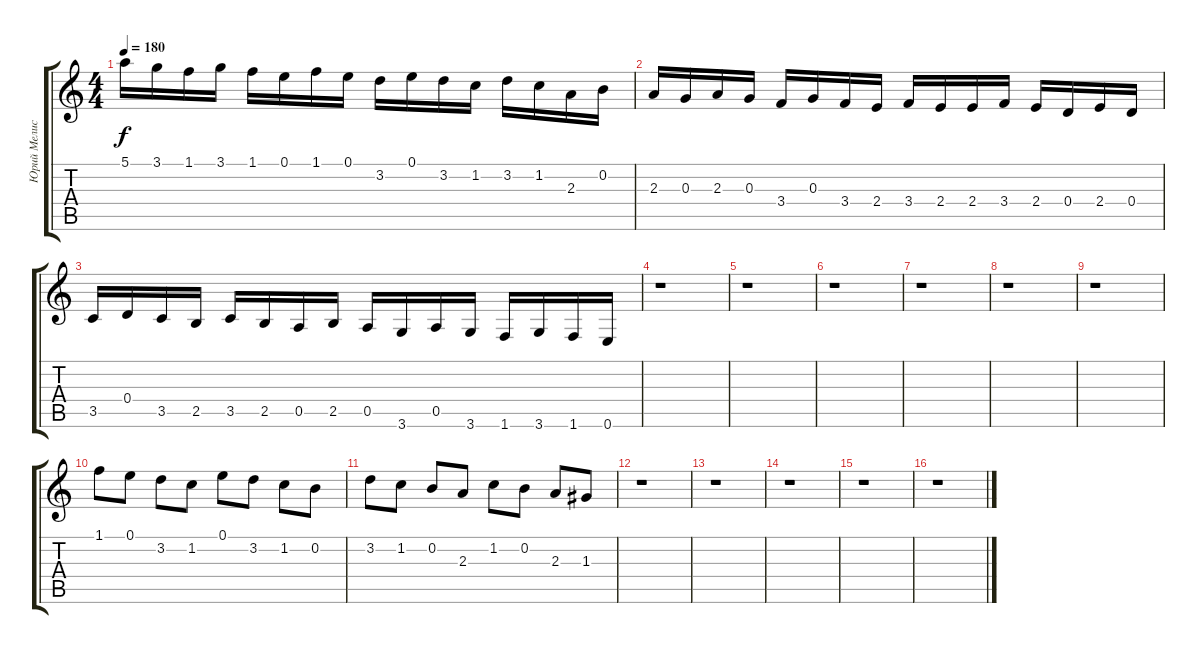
\track ("Юрий Мелисов" "Юрий Мелис") {instrument overdrivenguitar}
\staff {score tabs}
\tuning (E4 B3 G3 D3 A2 E2) {hide}
\ts (4 4)
\tempo 180
\clef g2
\ks c
5.1.16{dy f} 3.1.16 1.1.16 3.1.16 1.1.16 0.1.16 1.1.16 0.1.16 3.2.16 0.1.16 3.2.16 1.2.16 3.2.16 1.2.16 2.3.16 0.2.16 |
2.3.16 0.3.16 2.3.16 0.3.16 3.4.16 0.3.16 3.4.16 2.4.16 3.4.16 2.4.16 2.4.16 3.4.16 2.4.16 0.4.16 2.4.16 0.4.16 |
3.5.16 0.4.16 3.5.16 2.5.16 3.5.16 2.5.16 0.5.16 2.5.16 0.5.16 3.6.16 0.5.16 3.6.16 1.6.16 3.6.16 1.6.16 0.6.16 |
r.1 |
r.1 |
r.1 |
r.1 |
r.1 |
r.1 |
1.1.8 0.1.8 3.2.8 1.2.8 0.1.8 3.2.8 1.2.8 0.2.8 |
3.2.8 1.2.8 0.2.8 2.3.8 1.2.8 0.2.8 2.3.8 1.3.8 |
r.1 |
r.1 |
r.1 |
r.1 |
r.1
